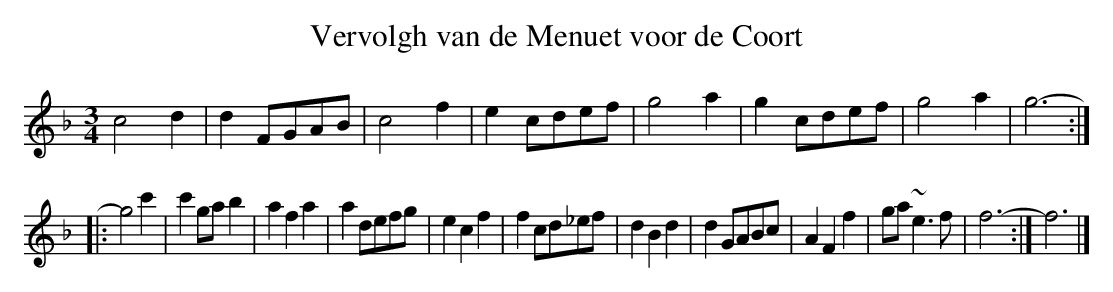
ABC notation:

X:1
T:Vervolgh van de Menuet voor de Coort
M:3/4
K:Fmaj
c4d2|d2FGAB|c4f2|e2cdef|g4a2|g2cdef|g4a2|g6-:|
|:g4c'2|c'2gab2|a2f2a2|a2defg|e2c2f2|f2cd_ef|d2B2d2|d2GABc|A2F2f2|ga~e3f|f6-:|f6|]
